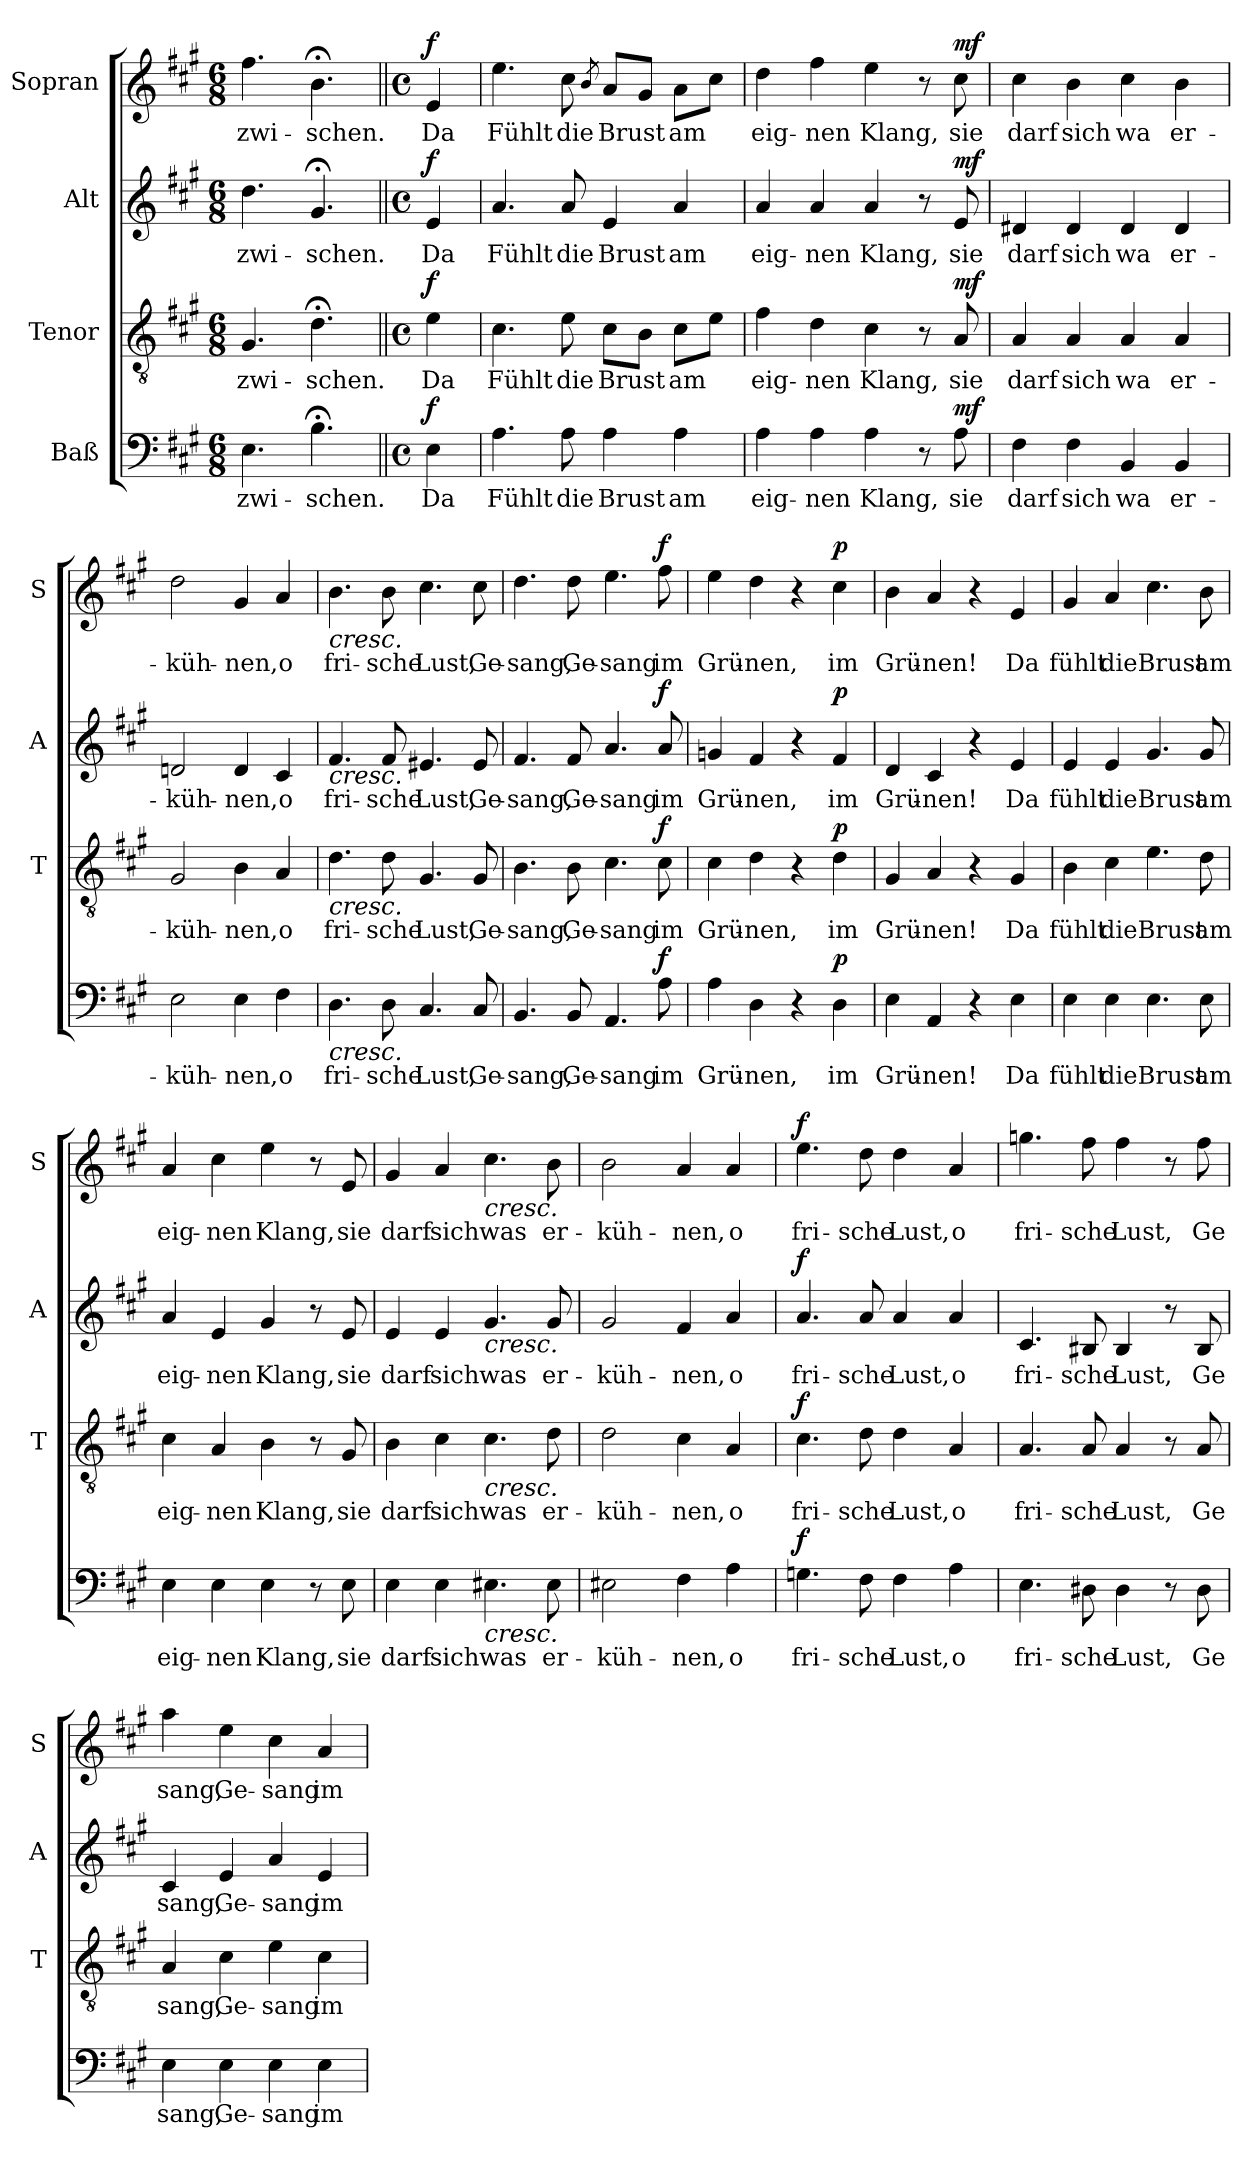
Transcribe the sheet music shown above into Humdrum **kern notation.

**kern	**text	**dynam	**kern	**text	**dynam	**kern	**text	**dynam	**kern	**text	**dynam
*part4	*part4	*part4	*part3	*part3	*part3	*part2	*part2	*part2	*part1	*part1	*part1
*staff4	*staff4	*staff4	*staff3	*staff3	*staff3	*staff2	*staff2	*staff2	*staff1	*staff1	*staff1
*I"Baß	*	*	*I"Tenor	*	*	*I"Alt	*	*	*I"Sopran	*	*
*	*	*	*I'T	*	*	*I'A	*	*	*I'S	*	*
*clefF4	*	*	*clefGv2	*	*	*clefG2	*	*	*clefG2	*	*
*k[f#c#g#]	*	*	*k[f#c#g#]	*	*	*k[f#c#g#]	*	*	*k[f#c#g#]	*	*
*A:	*	*	*A:	*	*	*A:	*	*	*A:	*	*
*M6/8	*	*	*M6/8	*	*	*M6/8	*	*	*M6/8	*	*
=	=	=	=	=	=	=	=	=	=	=	=
4.E	-zwi-	.	4.G#	-zwi-	.	4.dd	-zwi-	.	4.ff#	-zwi-	.
4.B;<	-schen.	.	4.d;<	-schen.	.	4.g#;<	-schen.	.	4.b;<	-schen.	.
=||	=||	=||	=||	=||	=||	=||	=||	=||	=||	=||	=||
*M4/4	*	*	*M4/4	*	*	*M4/4	*	*	*M4/4	*	*
*met(c)	*	*	*met(c)	*	*	*met(c)	*	*	*met(c)	*	*
!	!	!LO:DY:a	!	!	!LO:DY:a	!	!	!LO:DY:a	!	!	!LO:DY:a
4E	Da	f	4e	Da	f	4e	Da	f	4e	Da	f
=	=	=	=	=	=	=	=	=	=	=	=
4.A	Fühlt	.	4.c#	Fühlt	.	4.a	Fühlt	.	4.ee	Fühlt	.
8A	die	.	8e	die	.	8a	die	.	8cc#	die	.
.	.	.	.	.	.	.	.	.	8qb/	.	.
4A	Brust	.	8c#L	Brust	.	4e	Brust	.	8aL	Brust	.
.	.	.	8BJ	.	.	.	.	.	8g#J	.	.
4A	am	.	8c#L	am	.	4a	am	.	8aL	am	.
.	.	.	8eJ	.	.	.	.	.	8cc#J	.	.
=	=	=	=	=	=	=	=	=	=	=	=
4A	eig-	.	4f#	eig-	.	4a	eig-	.	4dd	eig-	.
4A	-nen	.	4d	-nen	.	4a	-nen	.	4ff#	-nen	.
4A	Klang,	.	4c#	Klang,	.	4a	Klang,	.	4ee	Klang,	.
8r	.	.	8r	.	.	8r	.	.	8r	.	.
!	!	!LO:DY:a	!	!	!LO:DY:a	!	!	!LO:DY:a	!	!	!LO:DY:a
8A	sie	mf	8A	sie	mf	8e	sie	mf	8cc#	sie	mf
=	=	=	=	=	=	=	=	=	=	=	=
4F#	darf	.	4A	darf	.	4d#X	darf	.	4cc#	darf	.
4F#	sich	.	4A	sich	.	4d#	sich	.	4b	sich	.
4BB	wa	.	4A	wa	.	4d#	wa	.	4cc#	wa	.
4BB	er-	.	4A	er-	.	4d#	er-	.	4b	er-	.
=	=	=	=	=	=	=	=	=	=	=	=
2E	-küh-	.	2G#	-küh-	.	2dn	-küh-	.	2dd	-küh-	.
4E	-nen,	.	4B	-nen,	.	4d	-nen,	.	4g#	-nen,	.
4F#	o	.	4A	o	.	4c#	o	.	4a	o	.
=	=	=	=	=	=	=	=	=	=	=	=
!	!	!	!	!	!	!	!	!	!LO:TX:b:i:t=cresc.	!	!
!	!	!	!	!	!	!LO:TX:b:i:t=cresc.	!	!	!	!	!
!	!	!	!LO:TX:b:i:t=cresc.	!	!	!	!	!	!	!	!
!LO:TX:b:i:t=cresc.	!	!	!	!	!	!	!	!	!	!	!
4.D	fri-	.	4.d	fri-	.	4.f#	fri-	.	4.b	fri-	.
8D	-sche	.	8d	-sche	.	8f#	-sche	.	8b	-sche	.
4.C#	Lust,	.	4.G#	Lust,	.	4.e#X	Lust,	.	4.cc#	Lust,	.
8C#	Ge-	.	8G#	Ge-	.	8e#	Ge-	.	8cc#	Ge-	.
=	=	=	=	=	=	=	=	=	=	=	=
4.BB	-sang,	.	4.B	-sang,	.	4.f#	-sang,	.	4.dd	-sang,	.
8BB	Ge-	.	8B	Ge-	.	8f#	Ge-	.	8dd	Ge-	.
4.AA	-sang	.	4.c#	-sang	.	4.a	-sang	.	4.ee	-sang	.
!	!	!LO:DY:a	!	!	!LO:DY:a	!	!	!LO:DY:a	!	!	!LO:DY:a
8A	im	f	8c#	im	f	8a	im	f	8ff#	im	f
=	=	=	=	=	=	=	=	=	=	=	=
4A	Grü-	.	4c#	Grü-	.	4gn	Grü-	.	4ee	Grü-	.
4D	-nen,	.	4d	-nen,	.	4f#	-nen,	.	4dd	-nen,	.
4r	.	.	4r	.	.	4r	.	.	4r	.	.
!	!	!LO:DY:a	!	!	!LO:DY:a	!	!	!LO:DY:a	!	!	!LO:DY:a
4D	im	p	4d	im	p	4f#	im	p	4cc#	im	p
=	=	=	=	=	=	=	=	=	=	=	=
4E	Grü-	.	4G#	Grü-	.	4d	Grü-	.	4b	Grü-	.
4AA	-nen!	.	4A	-nen!	.	4c#	-nen!	.	4a	-nen!	.
4r	.	.	4r	.	.	4r	.	.	4r	.	.
4E	Da	.	4G#	Da	.	4e	Da	.	4e	Da	.
=	=	=	=	=	=	=	=	=	=	=	=
4E	fühlt	.	4B	fühlt	.	4e	fühlt	.	4g#	fühlt	.
4E	die	.	4c#	die	.	4e	die	.	4a	die	.
4.E	Brust	.	4.e	Brust	.	4.g#	Brust	.	4.cc#	Brust	.
8E	am	.	8d	am	.	8g#	am	.	8b	am	.
=	=	=	=	=	=	=	=	=	=	=	=
4E	eig-	.	4c#	eig-	.	4a	eig-	.	4a	eig-	.
4E	-nen	.	4A	-nen	.	4e	-nen	.	4cc#	-nen	.
4E	Klang,	.	4B	Klang,	.	4g#	Klang,	.	4ee	Klang,	.
8r	.	.	8r	.	.	8r	.	.	8r	.	.
8E	sie	.	8G#	sie	.	8e	sie	.	8e	sie	.
=	=	=	=	=	=	=	=	=	=	=	=
4E	darf	.	4B	darf	.	4e	darf	.	4g#	darf	.
4E	sich	.	4c#	sich	.	4e	sich	.	4a	sich	.
!	!	!	!	!	!	!	!	!	!LO:TX:b:i:t=cresc.	!	!
!	!	!	!	!	!	!LO:TX:b:i:t=cresc.	!	!	!	!	!
!	!	!	!LO:TX:b:i:t=cresc.	!	!	!	!	!	!	!	!
!LO:TX:b:i:t=cresc.	!	!	!	!	!	!	!	!	!	!	!
4.E#X	was	.	4.c#	was	.	4.g#	was	.	4.cc#	was	.
8E#	er-	.	8d	er-	.	8g#	er-	.	8b	er-	.
=	=	=	=	=	=	=	=	=	=	=	=
2E#X	-küh-	.	2d	-küh-	.	2g#	-küh-	.	2b	-küh-	.
4F#	-nen,	.	4c#	-nen,	.	4f#	-nen,	.	4a	-nen,	.
4A	o	.	4A	o	.	4a	o	.	4a	o	.
=	=	=	=	=	=	=	=	=	=	=	=
!	!	!LO:DY:a	!	!	!LO:DY:a	!	!	!LO:DY:a	!	!	!LO:DY:a
4.Gn	fri-	f	4.c#	fri-	f	4.a	fri-	f	4.ee	fri-	f
8F#	-sche	.	8d	-sche	.	8a	-sche	.	8dd	-sche	.
4F#	Lust,	.	4d	Lust,	.	4a	Lust,	.	4dd	Lust,	.
4A	o	.	4A	o	.	4a	o	.	4a	o	.
=	=	=	=	=	=	=	=	=	=	=	=
4.E	fri-	.	4.A	fri-	.	4.c#	fri-	.	4.ggn	fri-	.
8D#X	-sche	.	8A	-sche	.	8B#X	-sche	.	8ff#	-sche	.
4D#	Lust,	.	4A	Lust,	.	4B#	Lust,	.	4ff#	Lust,	.
8r	.	.	8r	.	.	8r	.	.	8r	.	.
8D#	Ge	.	8A	Ge	.	8B#	Ge	.	8ff#	Ge	.
=	=	=	=	=	=	=	=	=	=	=	=
4E	sang,	.	4A	sang,	.	4c#	sang,	.	4aa	sang,	.
4E	Ge-	.	4c#	Ge-	.	4e	Ge-	.	4ee	Ge-	.
4E	-sang	.	4e	-sang	.	4a	-sang	.	4cc#	-sang	.
4E	im	.	4c#	im	.	4e	im	.	4a	im	.
=	=	=	=	=	=	=	=	=	=	=	=
*-	*-	*-	*-	*-	*-	*-	*-	*-	*-	*-	*-
